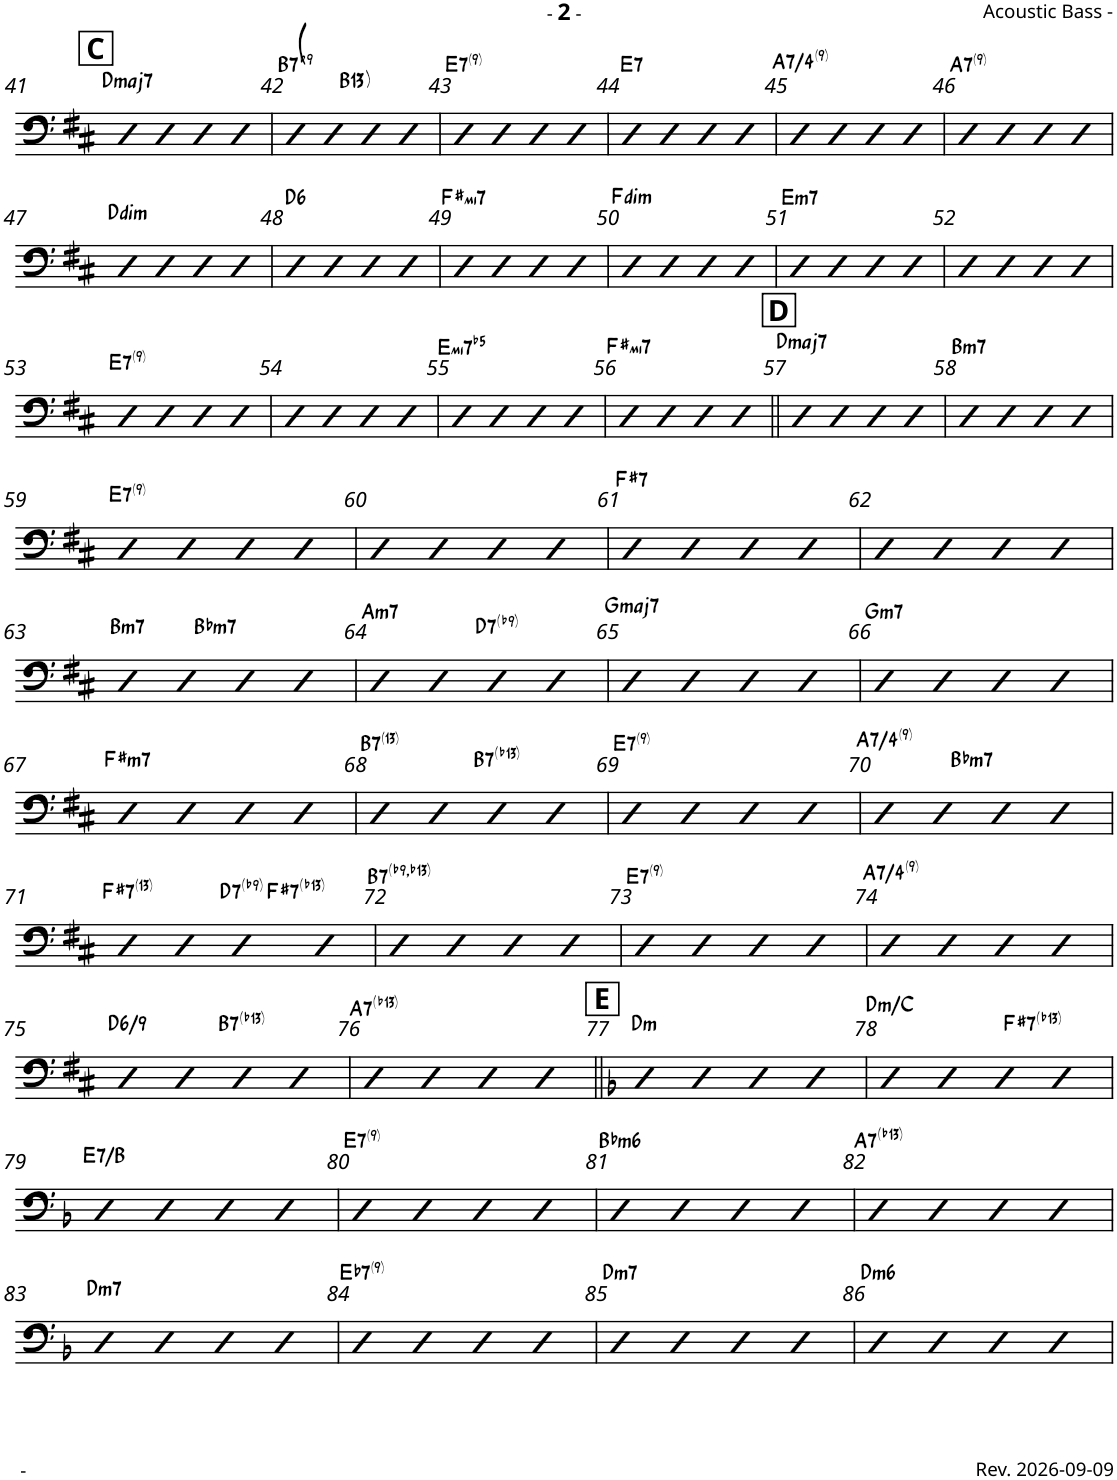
**kern	**harte
*part1	*part1
*staff1	*
*I"Acoustic Bass	*
*I'Bass	*
*clefF4	*
*Trd7c12	*
*k[b-]	*
*M4/4	*
=40	=40
!	!LO:H:kt=m7
4bb-	E:min7
4bb-	.
!	!LO:H:kt=7
4bb-	A:7(13)
4bb-	.
!!LO:PB:g=z
!!LO:REH:place=s1:a:B:cj:fs=14:t=C
=41||	=41||
*k[f#c#]	*
!	!LO:H:kt=maj7
4bb	D:maj7
4bb	.
4bb	.
4bb	.
=42	=42
!	!LO:H:kt=7
*^	*
4bb	4.ryy	B:7(b9)
4bb	.	.
!	!	!LO:H:kt=13
.	2ryy	B:9(11,13)
4bb	.	.
4bb	.	.
.	8ryy	.
=43	=43	=43
!	!	!LO:H:kt=7
*v	*v	*
4bb	E:7(9)
4bb	.
4bb	.
4bb	.
=44	=44
!	!LO:H:kt=7
4bb	E:7
4bb	.
4bb	.
4bb	.
=45	=45
!	!LO:H:kt=7/4
4bb	A:maj(9)
4bb	.
4bb	.
4bb	.
=46	=46
!	!LO:H:kt=7
4bb	A:7(9)
4bb	.
4bb	.
4bb	.
!!LO:LB:g=z
=47	=47
!	!LO:H:kt=dim
4bb	D:dim
4bb	.
4bb	.
4bb	.
=48	=48
!	!LO:H:kt=6
4bb	D:maj6
4bb	.
4bb	.
4bb	.
=49	=49
!	!LO:H:kt=mi7
4bb	F#:min7
4bb	.
4bb	.
4bb	.
=50	=50
!	!LO:H:kt=dim
4bb	F:dim
4bb	.
4bb	.
4bb	.
=51	=51
!	!LO:H:kt=m7
4bb	E:min7
4bb	.
4bb	.
4bb	.
=52	=52
4bb	.
4bb	.
4bb	.
4bb	.
!!LO:LB:g=z
=53	=53
!	!LO:H:kt=7
4bb	E:7(9)
4bb	.
4bb	.
4bb	.
=54	=54
4bb	.
4bb	.
4bb	.
4bb	.
=55	=55
!	!LO:H:kt=mi7b5
4bb	E:hdim7
4bb	.
4bb	.
4bb	.
=56	=56
!	!LO:H:kt=mi7
4bb	F#:min7
4bb	.
4bb	.
4bb	.
!!LO:REH:place=s1:a:B:cj:fs=14:t=D
=57||	=57||
!	!LO:H:kt=maj7
4bb	D:maj7
4bb	.
4bb	.
4bb	.
=58	=58
!	!LO:H:kt=m7
4bb	B:min7
4bb	.
4bb	.
4bb	.
!!LO:LB:g=z
=59	=59
!	!LO:H:kt=7
4bb	E:7(9)
4bb	.
4bb	.
4bb	.
=60	=60
4bb	.
4bb	.
4bb	.
4bb	.
=61	=61
!	!LO:H:kt=7
4bb	F#:7
4bb	.
4bb	.
4bb	.
=62	=62
4bb	.
4bb	.
4bb	.
4bb	.
!!LO:LB:g=z
=63	=63
!	!LO:H:kt=m7
*^	*
4bb	4.ryy	B:min7
4bb	.	.
!	!	!LO:H:kt=m7
.	2ryy	Bb:min7
4bb	.	.
4bb	.	.
.	8ryy	.
=64	=64	=64
!	!	!LO:H:kt=m7
*v	*v	*
4bb	A:min7
4bb	.
!	!LO:H:kt=7
4bb	D:7(b9)
4bb	.
=65	=65
!	!LO:H:kt=maj7
4bb	G:maj7
4bb	.
4bb	.
4bb	.
=66	=66
!	!LO:H:kt=m7
4bb	G:min7
4bb	.
4bb	.
4bb	.
!!LO:LB:g=z
=67	=67
!	!LO:H:kt=m7
4bb	F#:min7
4bb	.
4bb	.
4bb	.
=68	=68
!	!LO:H:kt=7
4bb	B:7(13)
4bb	.
!	!LO:H:kt=7
4bb	B:7(b13)
4bb	.
=69	=69
!	!LO:H:kt=7
4bb	E:7(9)
4bb	.
4bb	.
4bb	.
=70	=70
!	!LO:H:kt=7/4
*^	*
4bb	4.ryy	A:maj(9)
4bb	.	.
!	!	!LO:H:kt=m7
.	2ryy	Bb:min7
4bb	.	.
4bb	.	.
.	8ryy	.
!!LO:LB:g=z	!!
=71	=71	=71
!	!	!LO:H:kt=7
4bb	2ryy	F#:7(13)
4bb	.	.
!	!	!LO:H:kt=7
4bb	8ryy	D:7(b9)
!	!	!LO:H:kt=7
.	4.ryy	F#:7(b13)
4bb	.	.
=72	=72	=72
!	!	!LO:H:kt=7
*v	*v	*
4bb	B:7(b9,b13)
4bb	.
4bb	.
4bb	.
=73	=73
!	!LO:H:kt=7
4bb	E:7(9)
4bb	.
4bb	.
4bb	.
=74	=74
!	!LO:H:kt=7/4
4bb	A:maj(9)
4bb	.
4bb	.
4bb	.
!!LO:LB:g=z
=75	=75
!	!LO:H:kt=/6
4bb	D:maj6(9)
4bb	.
!	!LO:H:kt=7
4bb	B:7(b13)
4bb	.
=76	=76
!	!LO:H:kt=7
4bb	A:7(b13)
4bb	.
4bb	.
4bb	.
!!LO:REH:place=s1:a:B:cj:fs=14:t=E
=77||	=77||
*k[b-]	*
!	!LO:H:kt=m
4bb-	D:min
4bb-	.
4bb-	.
4bb-	.
=78	=78
!	!LO:H:kt=m
*^	*
4bb-	2ryy	D:min/b7
4bb-	.	.
4bb-	8ryy	.
!	!	!LO:H:kt=7
.	4.ryy	F#:7(b13)
4bb-	.	.
!!LO:LB:g=z	!!
=79	=79	=79
!	!	!LO:H:kt=7
*v	*v	*
4bb-	E:7/5
4bb-	.
4bb-	.
4bb-	.
=80	=80
!	!LO:H:kt=7
4bb-	E:7(9)
4bb-	.
4bb-	.
4bb-	.
=81	=81
!	!LO:H:kt=m6
4bb-	Bb:min6
4bb-	.
4bb-	.
4bb-	.
=82	=82
!	!LO:H:kt=7
4bb-	A:7(b13)
4bb-	.
4bb-	.
4bb-	.
!!LO:LB:g=z
=83	=83
!	!LO:H:kt=m7
4bb-	D:min7
4bb-	.
4bb-	.
4bb-	.
=84	=84
!	!LO:H:kt=7
4bb-	Eb:7(9)
4bb-	.
4bb-	.
4bb-	.
=85	=85
!	!LO:H:kt=m7
4bb-	D:min7
4bb-	.
4bb-	.
4bb-	.
=	=
*-	*-
